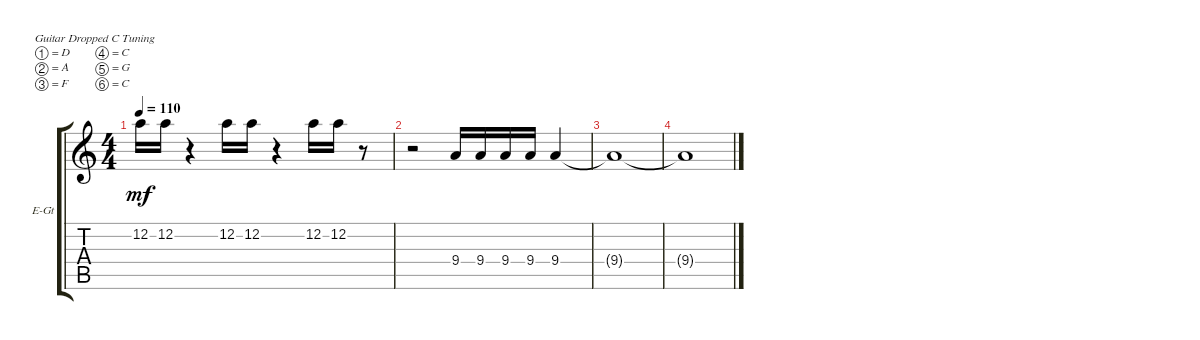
\bracketExtendMode groupsimilarinstruments
\firstSystemTrackNameOrientation horizontal
\otherSystemsTrackNameOrientation horizontal
\track ("Lead Guitar 1" "E-Gt") {instrument overdrivenguitar}
\staff {score tabs}
\tuning (D4 A3 F3 C3 G2 C2)
\ts (4 4)
\tempo 110
\clef g2
\scale
0.333333
\ks aminor
12.2.16{dy mf} 12.2.16 r.4 12.2.16 12.2.16 r.4 12.2.16 12.2.16 r.8 |
\scale
0.333333 r.2 9.4.16 9.4.16 9.4.16 9.4.16 9.4.4 |
\scale
0.333333 9.4{t}.1 |
9.4{t}.1
